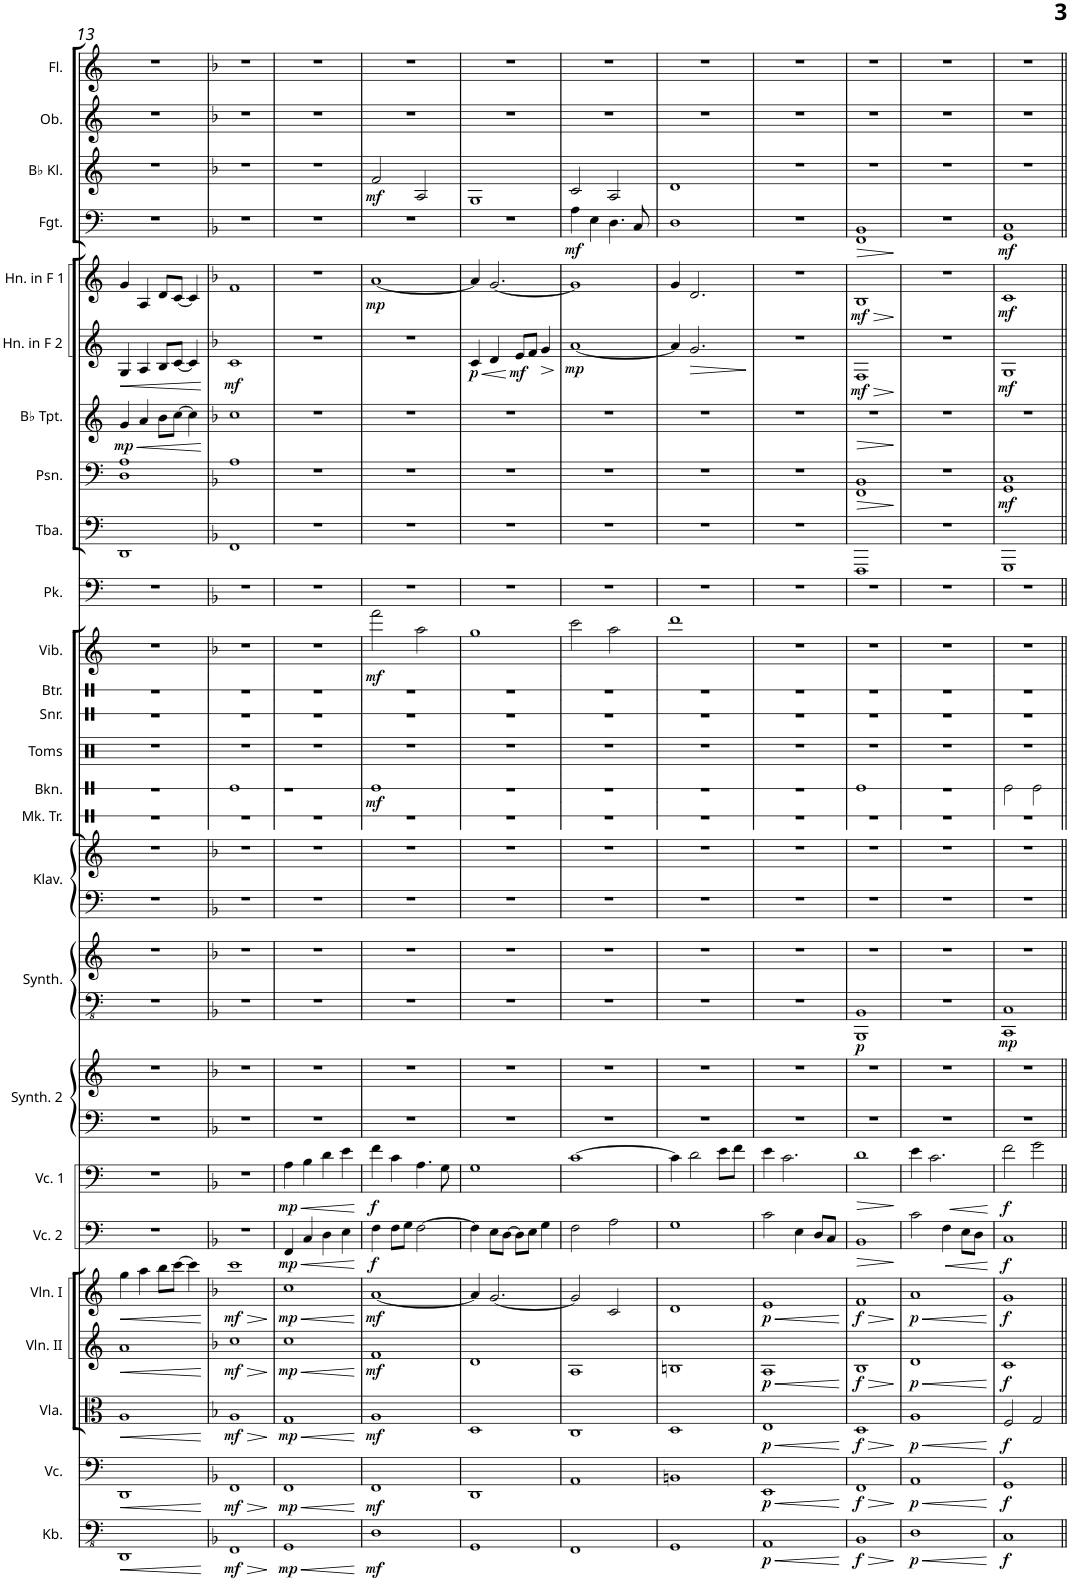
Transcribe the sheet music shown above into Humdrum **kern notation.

**kern	**dynam	**kern	**dynam	**kern	**dynam	**kern	**dynam	**kern	**dynam	**kern	**dynam	**kern	**dynam	**kern	**kern	**kern	**kern	**dynam	**kern	**kern	**kern	**kern	**dynam	**kern	**kern	**kern	**dynam	**kern	**kern	**kern	**dynam	**kern	**dynam	**kern	**dynam	**kern	**dynam	**kern	**dynam	**kern	**dynam	**kern	**kern
*part25	*part25	*part24	*part24	*part23	*part23	*part22	*part22	*part21	*part21	*part20	*part20	*part19	*part19	*part18	*part18	*part17	*part17	*part17	*part16	*part16	*part15	*part14	*part14	*part13	*part12	*part11	*part11	*part10	*part9	*part8	*part8	*part7	*part7	*part6	*part6	*part5	*part5	*part4	*part4	*part3	*part3	*part2	*part1
*staff28	*staff28	*staff27	*staff27	*staff26	*staff26	*staff25	*staff25	*staff24	*staff24	*staff23	*staff23	*staff22	*staff22	*staff21	*staff20	*staff19	*staff18	*staff18/19	*staff17	*staff16	*staff15	*staff14	*staff14	*staff13	*staff12	*staff11	*staff11	*staff10	*staff9	*staff8	*staff8	*staff7	*staff7	*staff6	*staff6	*staff5	*staff5	*staff4	*staff4	*staff3	*staff3	*staff2	*staff1
*I"Kontrabasse	*	*I"Violoncelli	*	*I"Violas	*	*I"Violinen II	*	*I"Violinen I	*	*I"Violoncello 2	*	*I"Violoncello 1	*	*I"Bass Synthesizer 2	*	*I"Bass Synthesizer	*	*	*I"Klavier	*	*I"Mark Tree	*I"Becken	*	*I"Toms	*I"Basstrommel	*I"Vibraphon	*	*I"Pauken	*I"Tuba	*I"Posaunen	*	*I"Trompeten in Bb	*	*I"Horn in F 2	*	*I"Horn in F 1	*	*I"Fagotte	*	*I"Klarinetten in Bb	*	*I"Oboen	*I"Flöten
*I'Kb.	*	*I'Vc.	*	*I'Vla.	*	*I'Vln. II	*	*I'Vln. I	*	*I'Vc. 2	*	*I'Vc. 1	*	*I'Synth. 2	*	*I'Synth.	*	*	*I'Klav.	*	*I'Mk. Tr.	*I'Bkn.	*	*I'Toms	*I'Btr.	*I'Vib.	*	*I'Pk.	*I'Tba.	*I'Psn.	*	*	*	*I'Hn. in F 2	*	*I'Hn. in F 1	*	*I'Fgt.	*	*	*	*I'Ob.	*I'Fl.
!!LO:PB:g=z
*clefFv4	*	*clefF4	*	*clefC3	*	*clefG2	*	*clefG2	*	*clefF4	*	*clefF4	*	*clefF4	*clefG2	*clefFv4	*clefG2	*	*clefF4	*clefG2	*clefX	*clefX	*	*clefX	*clefX	*clefG2	*	*clefF4	*clefF4	*clefF4	*	*clefG2	*	*clefG2	*	*clefG2	*	*clefF4	*	*clefG2	*	*clefG2	*clefG2
*	*	*	*	*	*	*	*	*	*	*	*	*	*	*	*	*	*	*	*	*	*	*	*	*	*	*	*	*	*	*	*	*Trd1c2	*	*Trd4c7	*	*Trd4c7	*	*	*	*Trd1c2	*	*	*
*k[]	*	*k[]	*	*k[]	*	*k[]	*	*k[]	*	*k[]	*	*k[]	*	*k[]	*k[]	*k[]	*k[]	*	*k[]	*k[]	*k[]	*k[]	*	*k[]	*k[]	*k[]	*	*k[]	*k[]	*k[]	*	*k[]	*	*k[]	*	*k[]	*	*k[]	*	*k[]	*	*k[]	*k[]
*M4/4	*	*M4/4	*	*M4/4	*	*M4/4	*	*M4/4	*	*M4/4	*	*M4/4	*	*M4/4	*M4/4	*M4/4	*M4/4	*	*M4/4	*M4/4	*M4/4	*M4/4	*	*M4/4	*M4/4	*M4/4	*	*M4/4	*M4/4	*M4/4	*	*M4/4	*	*M4/4	*	*M4/4	*	*M4/4	*	*M4/4	*	*M4/4	*M4/4
=13	=13	=13	=13	=13	=13	=13	=13	=13	=13	=13	=13	=13	=13	=13	=13	=13	=13	=13	=13	=13	=13	=13	=13	=13	=13	=13	=13	=13	=13	=13	=13	=13	=13	=13	=13	=13	=13	=13	=13	=13	=13	=13	=13
!	!LO:HP:b	!	!LO:HP:b	!	!LO:HP:b	!	!LO:HP:b	!	!LO:HP:b	!	!	!	!	!	!	!	!	!	!	!	!	!	!	!	!	!	!	!	!	!	!	!	!LO:HP:b	!	!LO:HP:b	!	!	!	!	!	!	!	!
!	!	!	!	!	!	!	!	!	!	!	!	!	!	!	!	!	!	!	!	!	!	!	!	!	!	!	!	!	!	!	!	!	!LO:DY:n=1:b	!	!	!	!	!	!	!	!	!	!
1DDD	<	1DD	<	1A	<	1a	<	4gg\	<	1r	.	1r	.	1r	1r	1r	1r	.	1r	1r	1r	1r	.	1r	1r	1r	.	1r	1DD	1D 1A	.	4g/	< mp	4G/	<	4g/	.	1r	.	1r	.	1r	1r
.	.	.	.	.	.	.	.	4aa\	.	.	.	.	.	.	.	.	.	.	.	.	.	.	.	.	.	.	.	.	.	.	.	4a/	.	4A/	.	4A/	.	.	.	.	.	.	.
.	.	.	.	.	.	.	.	8bb\L	.	.	.	.	.	.	.	.	.	.	.	.	.	.	.	.	.	.	.	.	.	.	.	8b\L	.	8B/L	.	8d/L	.	.	.	.	.	.	.
.	.	.	.	.	.	.	.	[8ccc\J	.	.	.	.	.	.	.	.	.	.	.	.	.	.	.	.	.	.	.	.	.	.	.	[8cc\J	.	[8c/J	.	[8c/J	.	.	.	.	.	.	.
.	.	.	.	.	.	.	.	4ccc\]	.	.	.	.	.	.	.	.	.	.	.	.	.	.	.	.	.	.	.	.	.	.	.	4cc\]	.	4c/]	.	4c/]	.	.	.	.	.	.	.
.	[	.	[	.	[	.	[	.	[	.	.	.	.	.	.	.	.	.	.	.	.	.	.	.	.	.	.	.	.	.	.	.	[	.	[	.	.	.	.	.	.	.	.
=14	=14	=14	=14	=14	=14	=14	=14	=14	=14	=14	=14	=14	=14	=14	=14	=14	=14	=14	=14	=14	=14	=14	=14	=14	=14	=14	=14	=14	=14	=14	=14	=14	=14	=14	=14	=14	=14	=14	=14	=14	=14	=14	=14
*k[b-]	*	*k[b-]	*	*k[b-]	*	*k[b-]	*	*k[b-]	*	*k[b-]	*	*k[b-]	*	*k[b-]	*k[b-]	*k[b-]	*k[b-]	*	*k[b-]	*k[b-]	*	*	*	*	*	*k[b-]	*	*k[b-]	*k[b-]	*k[b-]	*	*k[b-]	*	*k[b-]	*	*k[b-]	*	*k[b-]	*	*k[b-]	*	*k[b-]	*k[b-]
!	!LO:HP:b	!	!LO:HP:b	!	!LO:HP:b	!	!LO:HP:b	!	!LO:HP:b	!	!	!	!	!	!	!	!	!	!	!	!	!	!	!	!	!	!	!	!	!	!	!	!	!	!	!	!	!	!	!	!	!	!
!	!LO:DY:n=1:b	!	!LO:DY:n=1:b	!	!LO:DY:n=1:b	!	!LO:DY:n=1:b	!	!LO:DY:n=1:b	!	!	!	!	!	!	!	!	!	!	!	!	!	!	!	!	!	!	!	!	!	!	!	!	!	!LO:DY:b	!	!	!	!	!	!	!	!
1FFF	> mf	1FF	> mf	1A	> mf	1cc	> mf	1ccc	> mf	1r	.	1r	.	1r	1r	1r	1r	.	1r	1r	1r	1Ret	.	1r	1r	1r	.	1r	1FF	1A	.	1cc	.	1c	mf	1f	.	1r	.	1r	.	1r	1r
.	]	.	]	.	]	.	]	.	]	.	.	.	.	.	.	.	.	.	.	.	.	.	.	.	.	.	.	.	.	.	.	.	.	.	.	.	.	.	.	.	.	.	.
=15	=15	=15	=15	=15	=15	=15	=15	=15	=15	=15	=15	=15	=15	=15	=15	=15	=15	=15	=15	=15	=15	=15	=15	=15	=15	=15	=15	=15	=15	=15	=15	=15	=15	=15	=15	=15	=15	=15	=15	=15	=15	=15	=15
!	!LO:HP:b	!	!LO:HP:b	!	!LO:HP:b	!	!LO:HP:b	!	!LO:HP:b	!	!LO:HP:b	!	!LO:HP:b	!	!	!	!	!	!	!	!	!	!	!	!	!	!	!	!	!	!	!	!	!	!	!	!	!	!	!	!	!	!
!	!LO:DY:n=1:b	!	!LO:DY:n=1:b	!	!LO:DY:n=1:b	!	!LO:DY:n=1:b	!	!LO:DY:n=1:b	!	!LO:DY:n=1:b	!	!LO:DY:n=1:b	!	!	!	!	!	!	!	!	!	!	!	!	!	!	!	!	!	!	!	!	!	!	!	!	!	!	!	!	!	!
1GGG	< mp	1FF	< mp	1G	< mp	1cc	< mp	1cc	< mp	4FF/	< mp	4A\	< mp	1r	1r	1r	1r	.	1r	1r	1r	1r	.	1r	1r	1r	.	1r	1r	1r	.	1r	.	1r	.	1r	.	1r	.	1r	.	1r	1r
.	.	.	.	.	.	.	.	.	.	4C/	.	4B-\	.	.	.	.	.	.	.	.	.	.	.	.	.	.	.	.	.	.	.	.	.	.	.	.	.	.	.	.	.	.	.
.	.	.	.	.	.	.	.	.	.	4D\	.	4d\	.	.	.	.	.	.	.	.	.	.	.	.	.	.	.	.	.	.	.	.	.	.	.	.	.	.	.	.	.	.	.
.	.	.	.	.	.	.	.	.	.	4E\	.	4e\	.	.	.	.	.	.	.	.	.	.	.	.	.	.	.	.	.	.	.	.	.	.	.	.	.	.	.	.	.	.	.
.	[	.	[	.	[	.	[	.	[	.	[	.	[	.	.	.	.	.	.	.	.	.	.	.	.	.	.	.	.	.	.	.	.	.	.	.	.	.	.	.	.	.	.
=16	=16	=16	=16	=16	=16	=16	=16	=16	=16	=16	=16	=16	=16	=16	=16	=16	=16	=16	=16	=16	=16	=16	=16	=16	=16	=16	=16	=16	=16	=16	=16	=16	=16	=16	=16	=16	=16	=16	=16	=16	=16	=16	=16
!	!LO:DY:b	!	!LO:DY:b	!	!LO:DY:b	!	!LO:DY:b	!	!LO:DY:b	!	!LO:DY:b	!	!LO:DY:b	!	!	!	!	!	!	!	!	!	!LO:DY:b	!	!	!	!LO:DY:b	!	!	!	!	!	!	!	!	!	!LO:DY:b	!	!	!	!LO:DY:b	!	!
1DD	mf	1FF	mf	1A	mf	1f	mf	[1a	mf	4F\	f	4f\	f	1r	1r	1r	1r	.	1r	1r	1r	1Re	mf	1r	1r	2fff\	mf	1r	1r	1r	.	1r	.	1r	.	[1a	mp	1r	.	2f/	mf	1r	1r
.	.	.	.	.	.	.	.	.	.	8F\L	.	4c\	.	.	.	.	.	.	.	.	.	.	.	.	.	.	.	.	.	.	.	.	.	.	.	.	.	.	.	.	.	.	.
.	.	.	.	.	.	.	.	.	.	8G\J	.	.	.	.	.	.	.	.	.	.	.	.	.	.	.	.	.	.	.	.	.	.	.	.	.	.	.	.	.	.	.	.	.
.	.	.	.	.	.	.	.	.	.	[2F\	.	4.A\	.	.	.	.	.	.	.	.	.	.	.	.	.	2aa\	.	.	.	.	.	.	.	.	.	.	.	.	.	2A/	.	.	.
.	.	.	.	.	.	.	.	.	.	.	.	8G\	.	.	.	.	.	.	.	.	.	.	.	.	.	.	.	.	.	.	.	.	.	.	.	.	.	.	.	.	.	.	.
=17	=17	=17	=17	=17	=17	=17	=17	=17	=17	=17	=17	=17	=17	=17	=17	=17	=17	=17	=17	=17	=17	=17	=17	=17	=17	=17	=17	=17	=17	=17	=17	=17	=17	=17	=17	=17	=17	=17	=17	=17	=17	=17	=17
!	!	!	!	!	!	!	!	!	!	!	!	!	!	!	!	!	!	!	!	!	!	!	!	!	!	!	!	!	!	!	!	!	!	!	!LO:HP:b	!	!	!	!	!	!	!	!
!	!	!	!	!	!	!	!	!	!	!	!	!	!	!	!	!	!	!	!	!	!	!	!	!	!	!	!	!	!	!	!	!	!	!	!LO:DY:n=1:b	!	!	!	!	!	!	!	!
1GGG	.	1DD	.	1D	.	1d	.	4a/]	.	4F\]	.	1G	.	1r	1r	1r	1r	.	1r	1r	1r	1r	.	1r	1r	1gg	.	1r	1r	1r	.	1r	.	4c/	< p	4a/]	.	1r	.	1G	.	1r	1r
.	.	.	.	.	.	.	.	[2.g/	.	8E\L	.	.	.	.	.	.	.	.	.	.	.	.	.	.	.	.	.	.	.	.	.	.	.	4d/	.	[2.g/	.	.	.	.	.	.	.
.	.	.	.	.	.	.	.	.	.	[8D\J	.	.	.	.	.	.	.	.	.	.	.	.	.	.	.	.	.	.	.	.	.	.	.	.	.	.	.	.	.	.	.	.	.
!	!	!	!	!	!	!	!	!	!	!	!	!	!	!	!	!	!	!	!	!	!	!	!	!	!	!	!	!	!	!	!	!	!	!	!LO:DY:n=2:b	!	!	!	!	!	!	!	!
.	.	.	.	.	.	.	.	.	.	8D\L]	.	.	.	.	.	.	.	.	.	.	.	.	.	.	.	.	.	.	.	.	.	.	.	8e/L	[ mf	.	.	.	.	.	.	.	.
.	.	.	.	.	.	.	.	.	.	8E\J	.	.	.	.	.	.	.	.	.	.	.	.	.	.	.	.	.	.	.	.	.	.	.	8f/J	.	.	.	.	.	.	.	.	.
!	!	!	!	!	!	!	!	!	!	!	!	!	!	!	!	!	!	!	!	!	!	!	!	!	!	!	!	!	!	!	!	!	!	!	!LO:HP:b	!	!	!	!	!	!	!	!
.	.	.	.	.	.	.	.	.	.	4G\	.	.	.	.	.	.	.	.	.	.	.	.	.	.	.	.	.	.	.	.	.	.	.	4g/	>	.	.	.	.	.	.	.	.
.	.	.	.	.	.	.	.	.	.	.	.	.	.	.	.	.	.	.	.	.	.	.	.	.	.	.	.	.	.	.	.	.	.	.	]	.	.	.	.	.	.	.	.
=18	=18	=18	=18	=18	=18	=18	=18	=18	=18	=18	=18	=18	=18	=18	=18	=18	=18	=18	=18	=18	=18	=18	=18	=18	=18	=18	=18	=18	=18	=18	=18	=18	=18	=18	=18	=18	=18	=18	=18	=18	=18	=18	=18
!	!	!	!	!	!	!	!	!	!	!	!	!	!	!	!	!	!	!	!	!	!	!	!	!	!	!	!	!	!	!	!	!	!	!	!LO:DY:b	!	!	!	!LO:DY:b	!	!	!	!
1FFF	.	1AA	.	1C	.	1A	.	2g/]	.	2F\	.	[1c	.	1r	1r	1r	1r	.	1r	1r	1r	1r	.	1r	1r	2ccc\	.	1r	1r	1r	.	1r	.	[1a	mp	1g]	.	4A\	mf	2c/	.	1r	1r
.	.	.	.	.	.	.	.	.	.	.	.	.	.	.	.	.	.	.	.	.	.	.	.	.	.	.	.	.	.	.	.	.	.	.	.	.	.	4E\	.	.	.	.	.
.	.	.	.	.	.	.	.	2c/	.	2A\	.	.	.	.	.	.	.	.	.	.	.	.	.	.	.	2aa\	.	.	.	.	.	.	.	.	.	.	.	4.D\	.	2A/	.	.	.
.	.	.	.	.	.	.	.	.	.	.	.	.	.	.	.	.	.	.	.	.	.	.	.	.	.	.	.	.	.	.	.	.	.	.	.	.	.	8C/	.	.	.	.	.
=19	=19	=19	=19	=19	=19	=19	=19	=19	=19	=19	=19	=19	=19	=19	=19	=19	=19	=19	=19	=19	=19	=19	=19	=19	=19	=19	=19	=19	=19	=19	=19	=19	=19	=19	=19	=19	=19	=19	=19	=19	=19	=19	=19
1GGG	.	1BBn	.	1D	.	1Bn	.	1d	.	1G	.	4c\]	.	1r	1r	1r	1r	.	1r	1r	1r	1r	.	1r	1r	1ddd	.	1r	1r	1r	.	1r	.	4a/]	.	4g/	.	1D	.	1d	.	1r	1r
!	!	!	!	!	!	!	!	!	!	!	!	!	!	!	!	!	!	!	!	!	!	!	!	!	!	!	!	!	!	!	!	!	!	!	!LO:HP:b	!	!	!	!	!	!	!	!
.	.	.	.	.	.	.	.	.	.	.	.	2d\	.	.	.	.	.	.	.	.	.	.	.	.	.	.	.	.	.	.	.	.	.	2.g/	>	2.d/	.	.	.	.	.	.	.
.	.	.	.	.	.	.	.	.	.	.	.	8e\L	.	.	.	.	.	.	.	.	.	.	.	.	.	.	.	.	.	.	.	.	.	.	.	.	.	.	.	.	.	.	.
.	.	.	.	.	.	.	.	.	.	.	.	8f\J	.	.	.	.	.	.	.	.	.	.	.	.	.	.	.	.	.	.	.	.	.	.	.	.	.	.	.	.	.	.	.
.	.	.	.	.	.	.	.	.	.	.	.	.	.	.	.	.	.	.	.	.	.	.	.	.	.	.	.	.	.	.	.	.	.	.	]	.	.	.	.	.	.	.	.
=20	=20	=20	=20	=20	=20	=20	=20	=20	=20	=20	=20	=20	=20	=20	=20	=20	=20	=20	=20	=20	=20	=20	=20	=20	=20	=20	=20	=20	=20	=20	=20	=20	=20	=20	=20	=20	=20	=20	=20	=20	=20	=20	=20
!	!LO:HP:b	!	!LO:HP:b	!	!LO:HP:b	!	!LO:HP:b	!	!LO:HP:b	!	!	!	!	!	!	!	!	!	!	!	!	!	!	!	!	!	!	!	!	!	!	!	!	!	!	!	!	!	!	!	!	!	!
!	!LO:DY:n=1:b	!	!LO:DY:n=1:b	!	!LO:DY:n=1:b	!	!LO:DY:n=1:b	!	!LO:DY:n=1:b	!	!	!	!	!	!	!	!	!	!	!	!	!	!	!	!	!	!	!	!	!	!	!	!	!	!	!	!	!	!	!	!	!	!
1AAA	< p	1EE	< p	1E	< p	1A	< p	1e	< p	2c\	.	4e\	.	1r	1r	1r	1r	.	1r	1r	1r	1r	.	1r	1r	1r	.	1r	1r	1r	.	1r	.	1r	.	1r	.	1r	.	1r	.	1r	1r
.	.	.	.	.	.	.	.	.	.	.	.	2.c\	.	.	.	.	.	.	.	.	.	.	.	.	.	.	.	.	.	.	.	.	.	.	.	.	.	.	.	.	.	.	.
.	.	.	.	.	.	.	.	.	.	4E\	.	.	.	.	.	.	.	.	.	.	.	.	.	.	.	.	.	.	.	.	.	.	.	.	.	.	.	.	.	.	.	.	.
.	.	.	.	.	.	.	.	.	.	8D/L	.	.	.	.	.	.	.	.	.	.	.	.	.	.	.	.	.	.	.	.	.	.	.	.	.	.	.	.	.	.	.	.	.
.	.	.	.	.	.	.	.	.	.	8C/J	.	.	.	.	.	.	.	.	.	.	.	.	.	.	.	.	.	.	.	.	.	.	.	.	.	.	.	.	.	.	.	.	.
.	[	.	[	.	[	.	[	.	[	.	.	.	.	.	.	.	.	.	.	.	.	.	.	.	.	.	.	.	.	.	.	.	.	.	.	.	.	.	.	.	.	.	.
=21	=21	=21	=21	=21	=21	=21	=21	=21	=21	=21	=21	=21	=21	=21	=21	=21	=21	=21	=21	=21	=21	=21	=21	=21	=21	=21	=21	=21	=21	=21	=21	=21	=21	=21	=21	=21	=21	=21	=21	=21	=21	=21	=21
!	!LO:HP:b	!	!LO:HP:b	!	!LO:HP:b	!	!LO:HP:b	!	!LO:HP:b	!	!LO:HP:b	!	!LO:HP:b	!	!	!	!	!	!	!	!	!	!	!	!	!	!	!	!	!	!LO:HP:b	!	!LO:HP:b	!	!LO:HP:b	!	!LO:HP:b	!	!LO:HP:b	!	!	!	!
!	!LO:DY:n=1:b	!	!LO:DY:n=1:b	!	!LO:DY:n=1:b	!	!LO:DY:n=1:b	!	!LO:DY:n=1:b	!	!	!	!	!	!	!	!	!LO:DY:b=2	!	!	!	!	!	!	!	!	!	!	!	!	!	!	!	!	!LO:DY:n=1:b	!	!LO:DY:n=1:b	!	!	!	!	!	!
1BBB-	> f	1FF	> f	1D	> f	1B-	> f	1f	> f	1BB-	>	1d	>	1r	1r	1BBBB- 1BBB-	1r	p	1r	1r	1r	1Re	.	1r	1r	1r	.	1r	1FFF	1FF 1BB-	>	1r	>	1F	> mf	1B-	> mf	1FF 1BB-	>	1r	.	1r	1r
.	]	.	]	.	]	.	]	.	]	.	]	.	]	.	.	.	.	.	.	.	.	.	.	.	.	.	.	.	.	.	]	.	]	.	]	.	]	.	]	.	.	.	.
=22	=22	=22	=22	=22	=22	=22	=22	=22	=22	=22	=22	=22	=22	=22	=22	=22	=22	=22	=22	=22	=22	=22	=22	=22	=22	=22	=22	=22	=22	=22	=22	=22	=22	=22	=22	=22	=22	=22	=22	=22	=22	=22	=22
!	!LO:HP:b	!	!LO:HP:b	!	!LO:HP:b	!	!LO:HP:b	!	!LO:HP:b	!	!	!	!	!	!	!	!	!	!	!	!	!	!	!	!	!	!	!	!	!	!	!	!	!	!	!	!	!	!	!	!	!	!
!	!LO:DY:n=1:b	!	!LO:DY:n=1:b	!	!LO:DY:n=1:b	!	!LO:DY:n=1:b	!	!LO:DY:n=1:b	!	!	!	!	!	!	!	!	!	!	!	!	!	!	!	!	!	!	!	!	!	!	!	!	!	!	!	!	!	!	!	!	!	!
1DD	< p	1AA	< p	1A	< p	1d	< p	1a	< p	2c\	.	4e\	.	1r	1r	1r	1r	.	1r	1r	1r	1r	.	1r	1r	1r	.	1r	1r	1r	.	1r	.	1r	.	1r	.	1r	.	1r	.	1r	1r
!	!	!	!	!	!	!	!	!	!	!	!	!	!LO:HP:b	!	!	!	!	!	!	!	!	!	!	!	!	!	!	!	!	!	!	!	!	!	!	!	!	!	!	!	!	!	!
.	.	.	.	.	.	.	.	.	.	.	.	2.c\	<	.	.	.	.	.	.	.	.	.	.	.	.	.	.	.	.	.	.	.	.	.	.	.	.	.	.	.	.	.	.
!	!	!	!	!	!	!	!	!	!	!	!LO:HP:b	!	!	!	!	!	!	!	!	!	!	!	!	!	!	!	!	!	!	!	!	!	!	!	!	!	!	!	!	!	!	!	!
.	.	.	.	.	.	.	.	.	.	4F\	<	.	.	.	.	.	.	.	.	.	.	.	.	.	.	.	.	.	.	.	.	.	.	.	.	.	.	.	.	.	.	.	.
.	.	.	.	.	.	.	.	.	.	8E\L	.	.	.	.	.	.	.	.	.	.	.	.	.	.	.	.	.	.	.	.	.	.	.	.	.	.	.	.	.	.	.	.	.
.	.	.	.	.	.	.	.	.	.	8D\J	.	.	.	.	.	.	.	.	.	.	.	.	.	.	.	.	.	.	.	.	.	.	.	.	.	.	.	.	.	.	.	.	.
.	[	.	[	.	[	.	[	.	[	.	[	.	[	.	.	.	.	.	.	.	.	.	.	.	.	.	.	.	.	.	.	.	.	.	.	.	.	.	.	.	.	.	.
=23	=23	=23	=23	=23	=23	=23	=23	=23	=23	=23	=23	=23	=23	=23	=23	=23	=23	=23	=23	=23	=23	=23	=23	=23	=23	=23	=23	=23	=23	=23	=23	=23	=23	=23	=23	=23	=23	=23	=23	=23	=23	=23	=23
!	!LO:DY:b	!	!LO:DY:b	!	!LO:DY:b	!	!LO:DY:b	!	!LO:DY:b	!	!LO:DY:b	!	!LO:DY:b	!	!	!	!	!LO:DY:b=2	!	!	!	!	!	!	!	!	!	!	!	!	!LO:DY:b	!	!	!	!LO:DY:b	!	!LO:DY:b	!	!LO:DY:b	!	!	!	!
1CC	f	1GG	f	2F/	f	1c	f	1g	f	1C	f	2f\	f	1r	1r	1CCC 1CC	1r	mp	1r	1r	1r	2Re\	.	1r	1r	1r	.	1r	1GGG	1GG 1C	mf	1r	.	1G	mf	1c	mf	1GG 1C	mf	1r	.	1r	1r
.	.	.	.	2G/	.	.	.	.	.	.	.	2g\	.	.	.	.	.	.	.	.	.	2Re\	.	.	.	.	.	.	.	.	.	.	.	.	.	.	.	.	.	.	.	.	.
=||	=||	=||	=||	=||	=||	=||	=||	=||	=||	=||	=||	=||	=||	=||	=||	=||	=||	=||	=||	=||	=||	=||	=||	=||	=||	=||	=||	=||	=||	=||	=||	=||	=||	=||	=||	=||	=||	=||	=||	=||	=||	=||	=||
*-	*-	*-	*-	*-	*-	*-	*-	*-	*-	*-	*-	*-	*-	*-	*-	*-	*-	*-	*-	*-	*-	*-	*-	*-	*-	*-	*-	*-	*-	*-	*-	*-	*-	*-	*-	*-	*-	*-	*-	*-	*-	*-	*-
